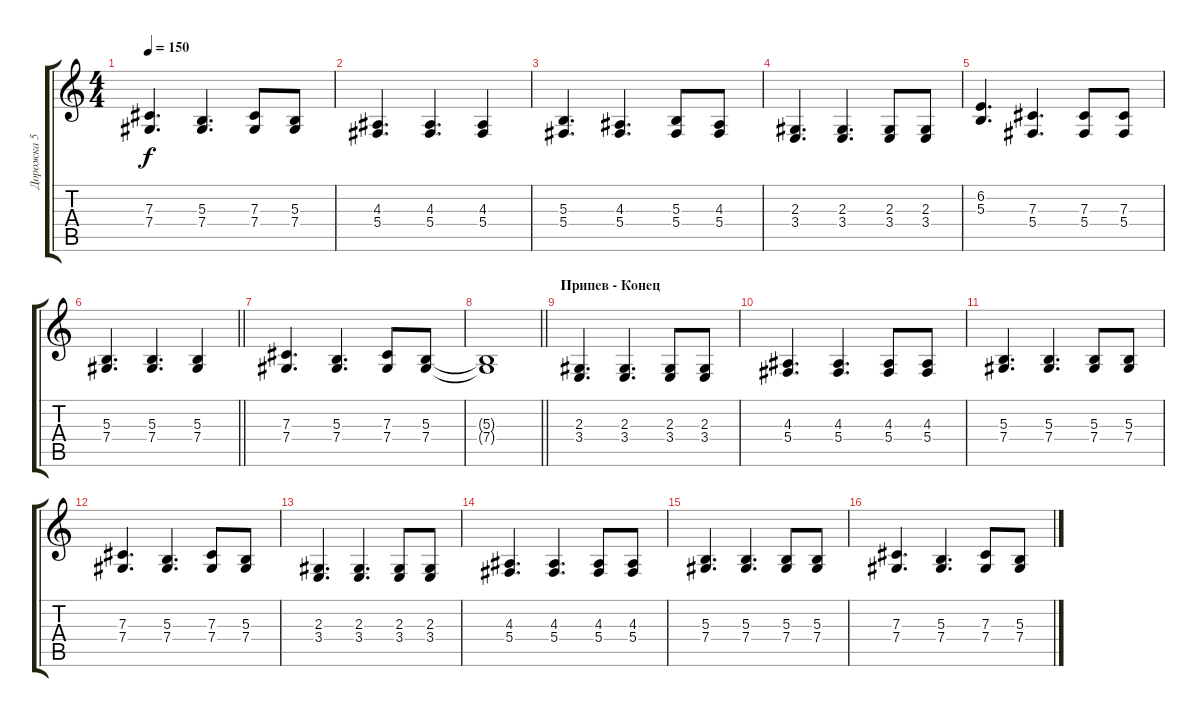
\track ("Дорожка 5" "Дорожка 5") {instrument stringensemble1}
\staff {score tabs}
\tuning (Eb4 Bb3 Gb3 Db3 Ab2 Eb2) {hide}
\ts (4 4)
\tempo 150
\clef g2
\ks c
(7.3 7.4).4{d dy f} (5.3 7.4).4{d} (7.3 7.4).8 (5.3 7.4).8 |
(4.3 5.4).4{d} (4.3 5.4).4{d} (4.3 5.4).4 |
(5.3 5.4).4{d} (4.3 5.4).4{d} (5.3 5.4).8 (4.3 5.4).8 |
(2.3 3.4).4{d} (2.3 3.4).4{d} (2.3 3.4).8 (2.3 3.4).8 |
(6.2 5.3).4{d} (7.3 5.4).4{d} (7.3 5.4).8 (7.3 5.4).8 |
\barLineRight lightlight
(5.3 7.4).4{d} (5.3 7.4).4{d} (5.3 7.4).4 |
(7.3 7.4).4{d} (5.3 7.4).4{d} (7.3 7.4).8 (5.3 7.4).8 |
\barLineRight lightlight
(5.3{t} 7.4{t}).1 |
\section ("" "Припев - Конец")
(2.3 3.4).4{d} (2.3 3.4).4{d} (2.3 3.4).8 (2.3 3.4).8 |
(4.3 5.4).4{d} (4.3 5.4).4{d} (4.3 5.4).8 (4.3 5.4).8 |
(5.3 7.4).4{d} (5.3 7.4).4{d} (5.3 7.4).8 (5.3 7.4).8 |
(7.3 7.4).4{d} (5.3 7.4).4{d} (7.3 7.4).8 (5.3 7.4).8 |
(2.3 3.4).4{d} (2.3 3.4).4{d} (2.3 3.4).8 (2.3 3.4).8 |
(4.3 5.4).4{d} (4.3 5.4).4{d} (4.3 5.4).8 (4.3 5.4).8 |
(5.3 7.4).4{d} (5.3 7.4).4{d} (5.3 7.4).8 (5.3 7.4).8 |
(7.3 7.4).4{d} (5.3 7.4).4{d} (7.3 7.4).8 (5.3 7.4).8
